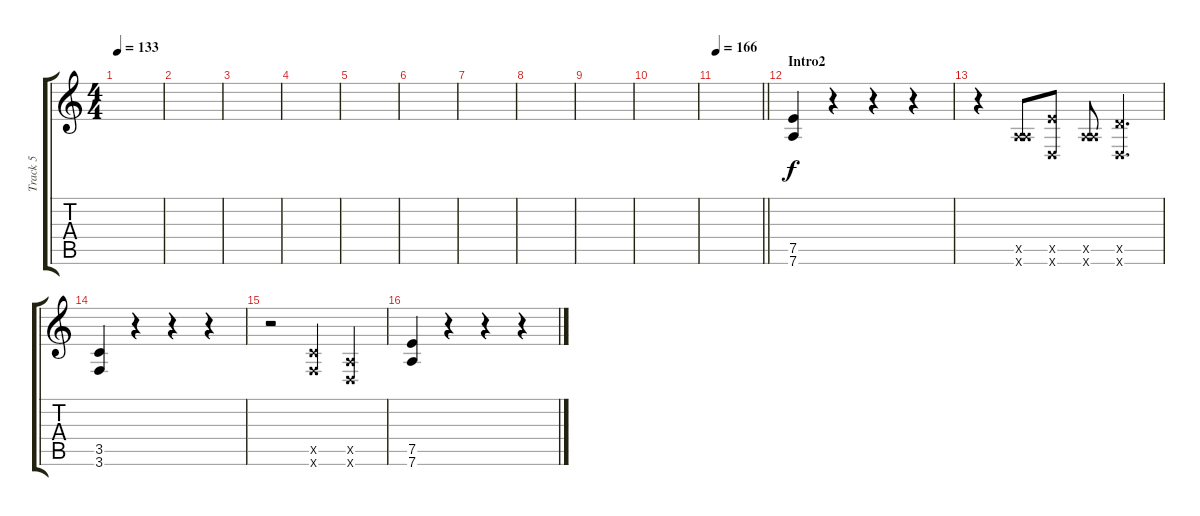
\track ("Track 5" "Track 5") {instrument distortionguitar}
\staff {score tabs}
\tuning (E4 B3 G3 D3 A2 D2) {hide}
\ts (4 4)
\tempo 133
\clef g2
\ks c
|
|
|
|
|
|
|
|
|
|
\tempo 166
\barLineRight lightlight
|
\section ("" "Intro2")
(7.5 7.6).4 r.4 r.4 r.4 |
r.4 (0.5{x} 7.6{x}).8 (7.5{x} 0.6{x}).8 (0.5{x} 7.6{x}).8 (5.5{x} 0.6{x}).4{d} |
(3.5 3.6).4 r.4 r.4 r.4 |
r.2 (3.5{x} 3.6{x}).4 (0.5{x} 0.6{x}).4 |
(7.5 7.6).4 r.4 r.4 r.4
